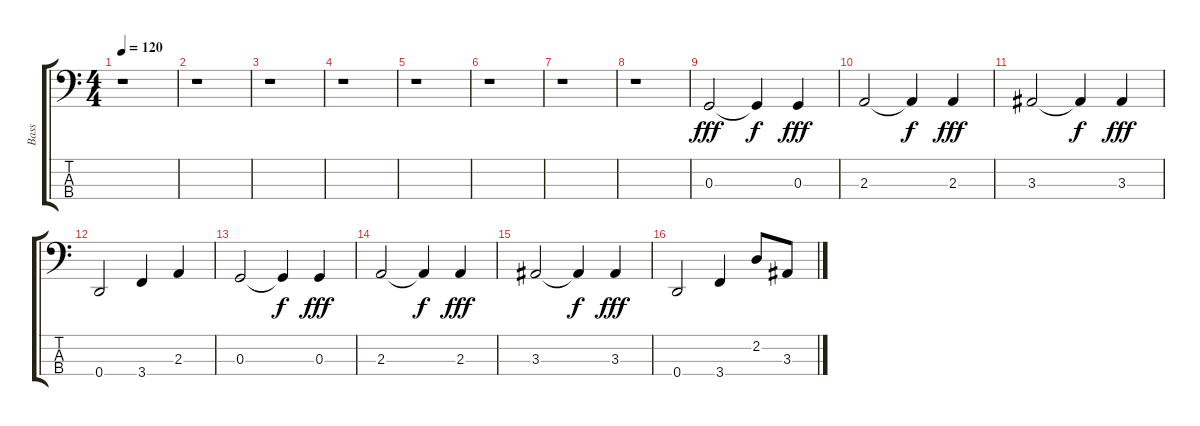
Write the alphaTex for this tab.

\track ("Bass" "Bass") {instrument slapbass2}
\staff {score tabs}
\tuning (F2 C2 G1 D1) {hide}
\ts (4 4)
\tempo 120
\clef f4
\ks c
r.1{dy fff} |
r.1 |
r.1 |
r.1 |
r.1 |
r.1 |
r.1 |
r.1 |
0.3.2 0.3{t}.4{dy f} 0.3.4{dy fff} |
2.3.2 2.3{t}.4{dy f} 2.3.4{dy fff} |
3.3.2 3.3{t}.4{dy f} 3.3.4{dy fff} |
0.4.2 3.4.4 2.3.4 |
0.3.2 0.3{t}.4{dy f} 0.3.4{dy fff} |
2.3.2 2.3{t}.4{dy f} 2.3.4{dy fff} |
3.3.2 3.3{t}.4{dy f} 3.3.4{dy fff} |
0.4.2 3.4.4 2.2.8 3.3.8
